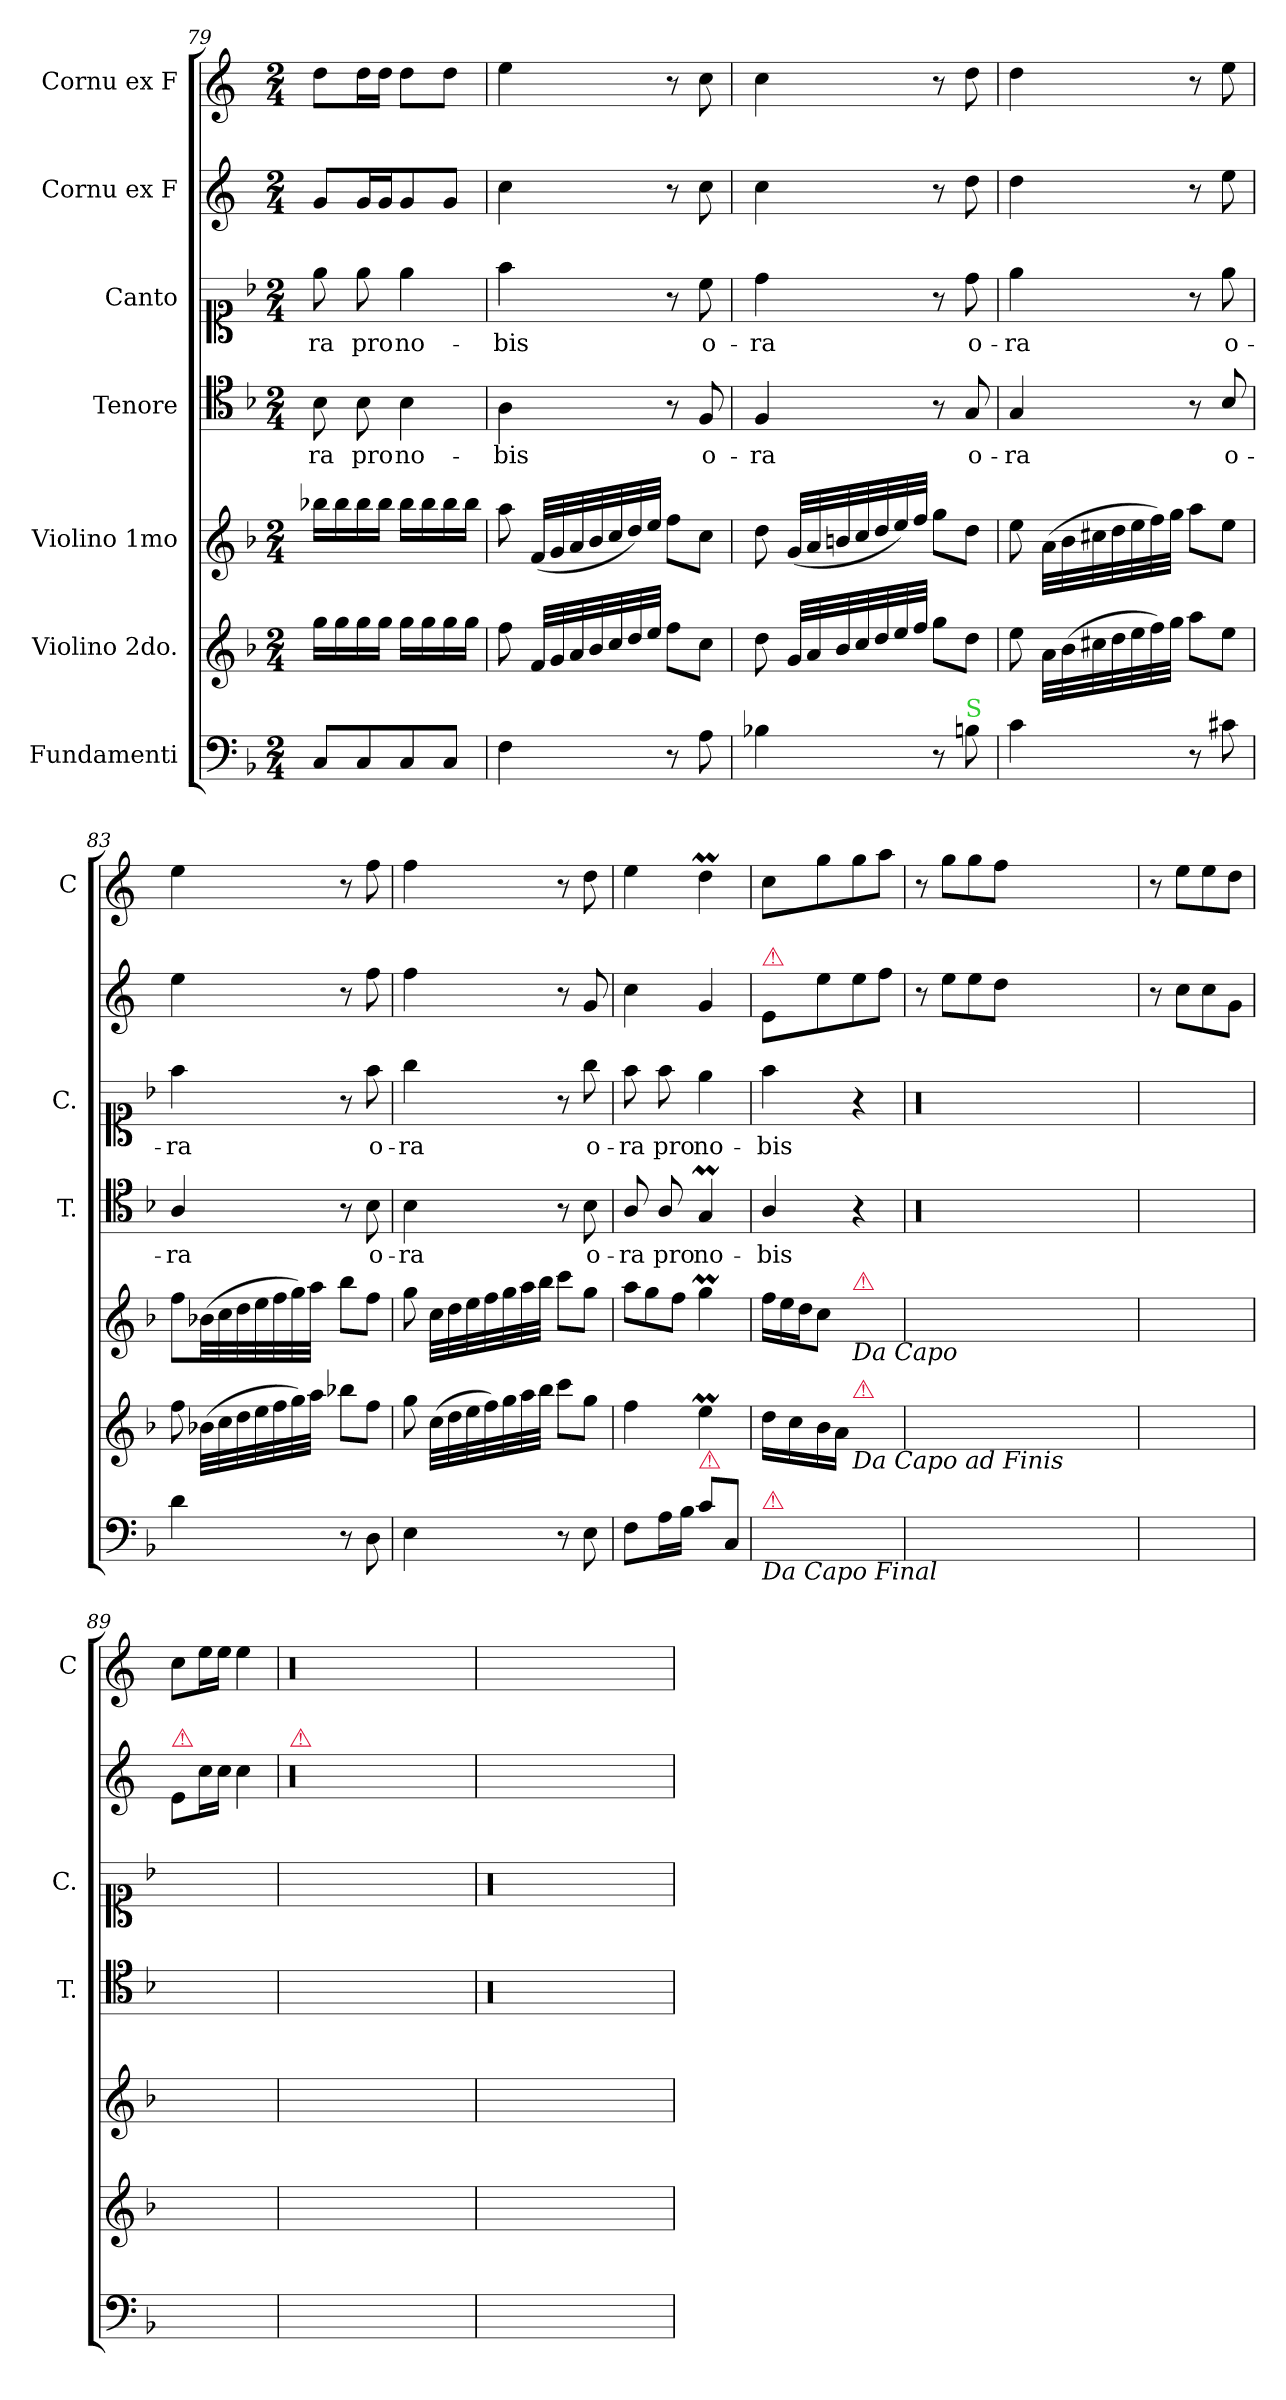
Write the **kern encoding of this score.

**kern	**kern	**kern	**kern	**text	**kern	**text	**kern	**kern
*part7	*part6	*part5	*part4	*part4	*part3	*part3	*part2	*part1
*staff7	*staff6	*staff5	*staff4	*staff4	*staff3	*staff3	*staff2	*staff1
*I"Fundamenti	*I"Violino 2do.	*I"Violino 1mo	*I"Tenore	*	*I"Canto	*	*I"Cornu ex F	*I"Cornu ex F
*	*	*	*I'T.	*	*I'C.	*	*	*I'C
*clefF4	*clefG2	*clefG2	*clefC4	*	*clefC1	*	*clefG2	*clefG2
*	*	*	*	*	*	*	*ITrd4c7	*ITrd-3c-5
*k[b-]	*k[b-]	*k[b-]	*k[b-]	*	*k[b-]	*	*k[b-]	*k[b-]
*M2/4	*M2/4	*M2/4	*M2/4	*	*M2/4	*	*M2/4	*M2/4
=79	=79	=79	=79	=79	=79	=79	=79	=79
!	!	!	!	!LO:LY:i	!	!	!	!
8C/L	16gg\LL	16bb-X\LL	8B-\	-ra	8ee\	-ra	8c/L	8gg\L
.	16gg\	16bb-\	.	.	.	.	.	.
!	!	!	!	!LO:LY:i	!	!	!	!
8C/	16gg\	16bb-\	8B-\	pro	8ee\	pro	16c/L	16gg\L
.	16gg\JJ	16bb-\JJ	.	.	.	.	16c/J	16gg\JJ
!	!	!	!	!LO:LY:i	!	!	!	!
8C/	16gg\LL	16bb-\LL	4B-\	no-	4ee\	no-	8c/	8gg\L
.	16gg\	16bb-\	.	.	.	.	.	.
8C/J	16gg\	16bb-\	.	.	.	.	8c/J	8gg\J
.	16gg\JJ	16bb-\JJ	.	.	.	.	.	.
=80	=80	=80	=80	=80	=80	=80	=80	=80
!	!	!	!	!LO:LY:i	!	!	!	!
4F\	8ff\	8aa\	4A\	-bis	4ff\	-bis	4f\	4aa\
*	*Xtuplet	*Xtuplet	*	*	*	*	*	*
.	56f/LLL	(<56f/LLL	.	.	.	.	.	.
.	56g/	56g/	.	.	.	.	.	.
.	56a/	56a/	.	.	.	.	.	.
.	56b-/	56b-/	.	.	.	.	.	.
.	56cc/	56cc/	.	.	.	.	.	.
.	56dd/	56dd/)	.	.	.	.	.	.
.	56ee/JJJ	56ee/JJJ	.	.	.	.	.	.
8r	8ff\L	8ff\L	8r	.	8r	.	8r	8r
8A\	8cc\J	8cc\J	8F/	o-	8cc\	o-	8f\	8ff\
=81	=81	=81	=81	=81	=81	=81	=81	=81
4B-X\	8dd\	8dd\	4F/	-ra	4dd\	-ra	4f\	4ff\
.	56g/LLL	(<56g/LLL	.	.	.	.	.	.
.	56a/	56a/	.	.	.	.	.	.
.	56b-/	56bn/	.	.	.	.	.	.
.	56cc/	56cc/	.	.	.	.	.	.
.	56dd/	56dd/	.	.	.	.	.	.
.	56ee/	56ee/)	.	.	.	.	.	.
.	56ff/JJJ	56ff/JJJ	.	.	.	.	.	.
8r	8gg\L	8gg\L	8r	.	8r	.	8r	8r
!LO:TX:a:color=limegreen:t=S	!	!	!	!	!	!	!	!
!	!	!	!	!	!	!LO:LY:i	!	!
8Bn\	8dd\J	8dd\J	8G/	o-	8dd\	o-	8g\	8gg\
=82	=82	=82	=82	=82	=82	=82	=82	=82
!	!	!	!	!	!	!LO:LY:i	!	!
4c\	8ee\	8ee\	4G/	-ra	4ee\	-ra	4g\	4gg\
.	56a\LLL	(>56a\LLL	.	.	.	.	.	.
.	(>56b-\	56b-\	.	.	.	.	.	.
.	56cc#X\	56cc#X\	.	.	.	.	.	.
.	56dd\	56dd\	.	.	.	.	.	.
.	56ee\	56ee\	.	.	.	.	.	.
.	56ff\)	56ff\)	.	.	.	.	.	.
.	56gg\JJJ	56gg\JJJ	.	.	.	.	.	.
8r	8aa\L	8aa\L	8r	.	8r	.	8r	8r
!	!	!	!	!LO:LY:i	!	!LO:LY:i	!	!
8c#X\	8ee\J	8ee\J	8B-/	o-	8ee\	o-	8a\	8aa\
=83	=83	=83	=83	=83	=83	=83	=83	=83
!	!	!	!	!LO:LY:i	!	!LO:LY:i	!	!
4d\	8ff\	8ff\L	4A/	-ra	4ff\	-ra	4a\	4aa\
.	(>56b-X\LLL	(>56b-X\LL	.	.	.	.	.	.
.	56cc\	56cc\	.	.	.	.	.	.
.	56dd\	56dd\	.	.	.	.	.	.
.	56ee\	56ee\	.	.	.	.	.	.
.	56ff\	56ff\	.	.	.	.	.	.
.	56gg\)	56gg\)	.	.	.	.	.	.
.	56aa\JJJ	56aa\JJJ	.	.	.	.	.	.
8r	8bb-X\L	8bb-\L	8r	.	8r	.	8r	8r
!	!	!	!	!LO:LY:i	!	!LO:LY:i	!	!
8D\	8ff\J	8ff\J	8B-\	o-	8ff\	o-	8b-\	8bb-\
=84	=84	=84	=84	=84	=84	=84	=84	=84
!	!	!	!	!LO:LY:i	!	!LO:LY:i	!	!
4E\	8gg\	8gg\	4B-\	-ra	4gg\	-ra	4b-\	4bb-\
.	(>56cc\LLL	56cc\LLL	.	.	.	.	.	.
.	56dd\	56dd\	.	.	.	.	.	.
.	56ee\	56ee\	.	.	.	.	.	.
.	56ff\)	56ff\	.	.	.	.	.	.
.	56gg\	56gg\	.	.	.	.	.	.
.	56aa\	56aa\	.	.	.	.	.	.
.	56bb-\JJJ	56bb-\JJJ	.	.	.	.	.	.
8r	8ccc\L	8ccc\L	8r	.	8r	.	8r	8r
!	!	!	!	!LO:LY:i	!	!LO:LY:i	!	!
8E\	8gg\J	8gg\J	8B-\	o-	8gg\	o-	8c/	8gg\
=85	=85	=85	=85	=85	=85	=85	=85	=85
!	!	!	!	!LO:LY:i	!	!	!	!
8F\L	4ff\	12aa\L	8A/	-ra	8ff\	-ra	4f\	4aa\
.	.	12gg\	.	.	.	.	.	.
!	!	!	!	!LO:LY:i	!	!	!	!
16A\L	.	.	8A/	pro	8ff\	pro	.	.
.	.	12ff\J	.	.	.	.	.	.
16B-\JJ	.	.	.	.	.	.	.	.
!LO:TX:a:color=crimson:t=⚠	!	!	!	!	!	!	!	!
8c\L	4eem\	4ggM\	4GM/	no-	4ee\	no-	4c/	4ggM\
8C/J	.	.	.	.	.	.	.	.
=86	=86	=86	=86	=86	=86	=86	=86	=86
!	!	!	!	!	!	!	!LO:TX:a:color=crimson:t=⚠	!
!LO:TX:a:color=crimson:t=⚠	!	!	!	!	!	!	!	!
!LO:TX:b:i:t=Da Capo Final	!	!	!	!	!	!	!	!
2ryy	16dd\LL	24ff\LL	4A/	-bis	4ff\	-bis	8A/L	8ff\L
.	.	24ee\	.	.	.	.	.	.
.	16cc\	.	.	.	.	.	.	.
.	.	24dd\J	.	.	.	.	.	.
.	16b-\	8cc\J	.	.	.	.	8a\	8ccc\
.	16a\JJ	.	.	.	.	.	.	.
!	!	!LO:TX:a:color=crimson:t=⚠	!	!	!	!	!	!
!	!	!LO:TX:b:i:t=Da Capo	!	!	!	!	!	!
!	!LO:TX:a:color=crimson:t=⚠	!	!	!	!	!	!	!
!	!LO:TX:b:i:t=Da Capo ad Finis	!	!	!	!	!	!	!
.	4ryy	4ryy	4r	.	4r	.	8a\	8ccc\
.	.	.	.	.	.	.	8b-\J	8ddd\J
=87	=87	=87	=87	=87	=87	=87	=87	=87
!	!	!	!LO:N:vis=00	!	!LO:N:vis=00	!	!	!
2ryy	2ryy	2ryy	0r	.	0r	.	8r	8r
.	.	.	.	.	.	.	8a\L	8ccc\L
.	.	.	.	.	.	.	8a\	8ccc\
.	.	.	.	.	.	.	8g\J	8bb-\J
1.ryy	1.ryy	1.ryy	.	.	.	.	1.ryy	1.ryy
=88	=88	=88	=88	=88	=88	=88	=88	=88
2ryy	2ryy	2ryy	2ryy	.	2ryy	.	8r	8r
.	.	.	.	.	.	.	8f\L	8aa\L
.	.	.	.	.	.	.	8f\	8aa\
.	.	.	.	.	.	.	8c\J	8gg\J
=89	=89	=89	=89	=89	=89	=89	=89	=89
!	!	!	!	!	!	!	!LO:TX:a:color=crimson:t=⚠	!
2ryy	2ryy	2ryy	2ryy	.	2ryy	.	8A/L	8ff\L
.	.	.	.	.	.	.	16f\L	16aa\L
.	.	.	.	.	.	.	16f\JJ	16aa\JJ
.	.	.	.	.	.	.	4f\	4aa\
=90	=90	=90	=90	=90	=90	=90	=90	=90
!	!	!	!	!	!	!	!LO:TX:a:color=crimson:t=⚠	!
!	!	!	!	!	!	!	!LO:N:vis=00	!LO:N:vis=00
2ryy	2ryy	2ryy	0ryy	.	0ryy	.	0r	0r
1.ryy	1.ryy	1.ryy	.	.	.	.	.	.
=91	=91	=91	=91	=91	=91	=91	=91	=91
!	!	!	!LO:N:vis=00	!	!LO:N:vis=00	!	!	!
2ryy	2ryy	2ryy	0r	.	0r	.	0ryy	0ryy
1.ryy	1.ryy	1.ryy	.	.	.	.	.	.
=	=	=	=	=	=	=	=	=
*-	*-	*-	*-	*-	*-	*-	*-	*-
